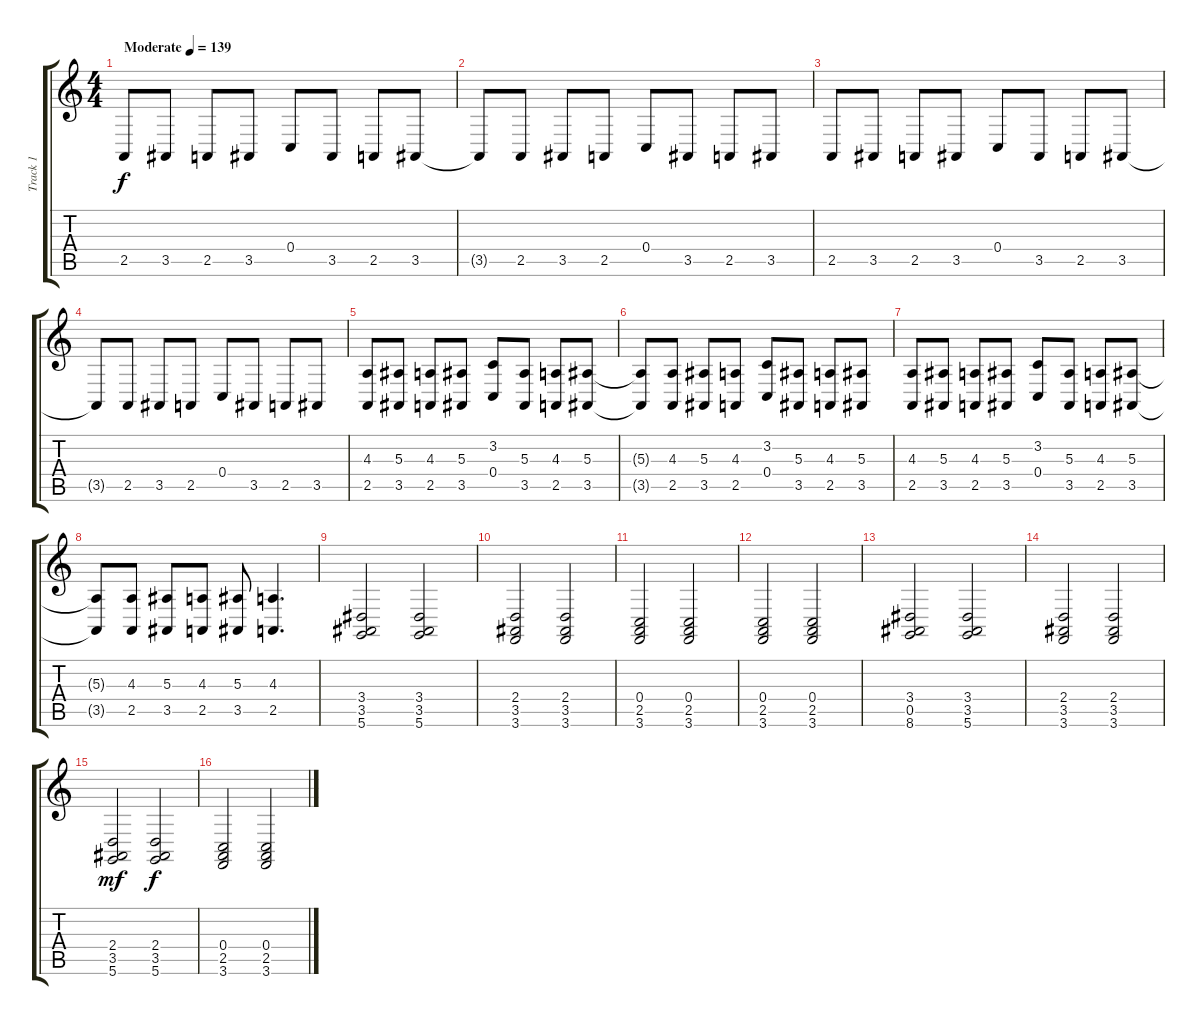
\track ("Track 1" "Track 1") {instrument acousticgrandpiano}
\staff {score tabs}
\tuning (D4 A3 F3 C3 G2 D2) {hide}
\ts (4 4)
\tempo (139 "Moderate")
\clef g2
\ks c
2.5.8{dy f instrument acousticgrandpiano} 3.5.8 2.5.8 3.5.8 0.4.8 3.5.8 2.5.8 3.5.8 |
3.5{t}.8 2.5.8 3.5.8 2.5.8 0.4.8 3.5.8 2.5.8 3.5.8 |
2.5.8 3.5.8 2.5.8 3.5.8 0.4.8 3.5.8 2.5.8 3.5.8 |
3.5{t}.8 2.5.8 3.5.8 2.5.8 0.4.8 3.5.8 2.5.8 3.5.8 |
(4.3 2.5).8 (5.3 3.5).8 (4.3 2.5).8 (5.3 3.5).8 (3.2 0.4).8 (5.3 3.5).8 (4.3 2.5).8 (5.3 3.5).8 |
(5.3{t} 3.5{t}).8 (4.3 2.5).8 (5.3 3.5).8 (4.3 2.5).8 (3.2 0.4).8 (5.3 3.5).8 (4.3 2.5).8 (5.3 3.5).8 |
(4.3 2.5).8 (5.3 3.5).8 (4.3 2.5).8 (5.3 3.5).8 (3.2 0.4).8 (5.3 3.5).8 (4.3 2.5).8 (5.3 3.5).8 |
(5.3{t} 3.5{t}).8 (4.3 2.5).8 (5.3 3.5).8 (4.3 2.5).8 (5.3 3.5).8 (4.3 2.5).4{d} |
(3.4 3.5 5.6).2 (3.4 3.5 5.6).2 |
(2.4 3.5 3.6).2 (2.4 3.5 3.6).2 |
(0.4 2.5 3.6).2 (0.4 2.5 3.6).2 |
(0.4 2.5 3.6).2 (0.4 2.5 3.6).2 |
(3.4 0.5 8.6).2 (3.4 3.5 5.6).2 |
(2.4 3.5 3.6).2 (2.4 3.5 3.6).2 |
(2.4 3.5 5.6).2{dy mf} (2.4 3.5 5.6).2{dy f} |
(0.4 2.5 3.6).2 (0.4 2.5 3.6).2
